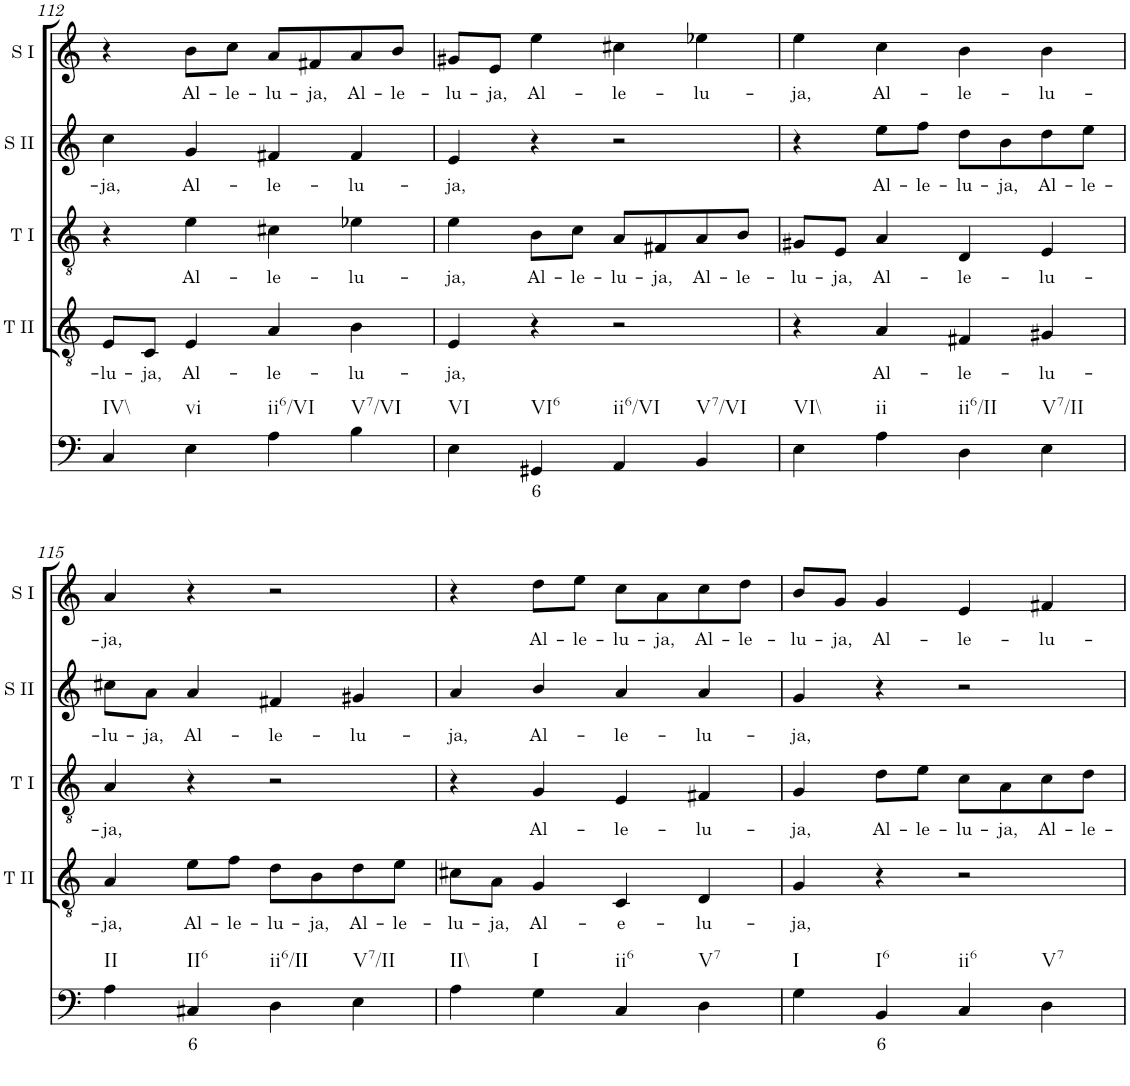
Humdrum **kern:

**kern	**text	**kern	**text	**kern	**text	**kern	**text	**kern	**text
*part5	*part5	*part4	*part4	*part3	*part3	*part2	*part2	*part1	*part1
*staff5	*staff5	*staff4	*staff4	*staff3	*staff3	*staff2	*staff2	*staff1	*staff1
*I"Continuo	*	*I"Tenor II	*	*I"Tenor I	*	*I"Soprano II	*	*I"Soprano I	*
*	*	*I'T II	*	*I'T I	*	*I'S II	*	*I'S I	*
!!LO:PB:g=z
*clefG2	*	*clefG2	*	*clefF4	*	*clefG2	*	*clefG2	*
*k[]	*	*k[]	*	*k[]	*	*k[]	*	*k[]	*
*	*	*	*	*M4/4	*	*M4/4	*	*M4/4	*
=112	=112	=112	=112	=112	=112	=112	=112	=112	=112
!LO:TX:b:t=IV\\	!	!	!	!	!	!	!	!	!
!	!	!	!LO:LY:b	!	!	!	!LO:LY:b	!	!
4C/	.	8E/L	lu-	4r	.	4cc\	ja,	4r	.
!	!	!	!LO:LY:b	!	!	!	!	!	!
.	.	8C/J	ja,	.	.	.	.	.	.
!LO:TX:b:t=vi	!	!	!	!	!	!	!	!	!
!	!	!	!LO:LY:b	!	!LO:LY:b	!	!LO:LY:b	!	!LO:LY:b
4E\	.	4E/	Al-	4e\	Al-	4g/	Al-	8b\L	Al-
!	!	!	!	!	!	!	!	!	!LO:LY:b
.	.	.	.	.	.	.	.	8cc\J	le-
!LO:TX:b:t=ii6/VI	!	!	!	!	!	!	!	!	!
!	!	!	!LO:LY:b	!	!LO:LY:b	!	!LO:LY:b	!	!LO:LY:b
4A\	.	4A/	le-	4c#X\	le-	4f#X/	le-	8a/L	lu-
!	!	!	!	!	!	!	!	!	!LO:LY:b
.	.	.	.	.	.	.	.	8f#X/	ja,
!LO:TX:b:t=V7/VI	!	!	!	!	!	!	!	!	!
!	!	!	!LO:LY:b	!	!LO:LY:b	!	!LO:LY:b	!	!LO:LY:b
4B\	.	4B\	lu-	4e-X\	lu-	4f#/	lu-	8a/	Al-
!	!	!	!	!	!	!	!	!	!LO:LY:b
.	.	.	.	.	.	.	.	8b/J	le-
=113	=113	=113	=113	=113	=113	=113	=113	=113	=113
!LO:TX:b:t=VI	!	!	!	!	!	!	!	!	!
!	!	!	!LO:LY:b	!	!LO:LY:b	!	!LO:LY:b	!	!LO:LY:b
4E\	.	4E/	ja,	4e\	ja,	4e/	ja,	8g#X/L	lu-
!	!	!	!	!	!	!	!	!	!LO:LY:b
.	.	.	.	.	.	.	.	8e/J	ja,
!LO:TX:b:t=VI6	!	!	!	!	!	!	!	!	!
!	!LO:LY:b	!	!	!	!LO:LY:b	!	!	!	!LO:LY:b
4GG#X/	6	4r	.	8B\L	Al-	4r	.	4ee\	Al-
!	!	!	!	!	!LO:LY:b	!	!	!	!
.	.	.	.	8c\J	le-	.	.	.	.
!LO:TX:b:t=ii6/VI	!	!	!	!	!	!	!	!	!
!	!	!	!	!	!LO:LY:b	!	!	!	!LO:LY:b
4AA/	.	2r	.	8A/L	lu-	2r	.	4cc#X\	le-
!	!	!	!	!	!LO:LY:b	!	!	!	!
.	.	.	.	8F#X/	ja,	.	.	.	.
!LO:TX:b:t=V7/VI	!	!	!	!	!	!	!	!	!
!	!	!	!	!	!LO:LY:b	!	!	!	!LO:LY:b
4BB/	.	.	.	8A/	Al-	.	.	4ee-X\	lu-
!	!	!	!	!	!LO:LY:b	!	!	!	!
.	.	.	.	8B/J	le-	.	.	.	.
=114	=114	=114	=114	=114	=114	=114	=114	=114	=114
!LO:TX:b:t=VI\\	!	!	!	!	!	!	!	!	!
!	!	!	!	!	!LO:LY:b	!	!	!	!LO:LY:b
4E\	.	4r	.	8G#X/L	lu-	4r	.	4ee\	ja,
!	!	!	!	!	!LO:LY:b	!	!	!	!
.	.	.	.	8E/J	ja,	.	.	.	.
!LO:TX:b:t=ii	!	!	!	!	!	!	!	!	!
!	!	!	!LO:LY:b	!	!LO:LY:b	!	!LO:LY:b	!	!LO:LY:b
4A\	.	4A/	Al-	4A/	Al-	8ee\L	Al-	4cc\	Al-
!	!	!	!	!	!	!	!LO:LY:b	!	!
.	.	.	.	.	.	8ff\J	le-	.	.
!LO:TX:b:t=ii6/II	!	!	!	!	!	!	!	!	!
!	!	!	!LO:LY:b	!	!LO:LY:b	!	!LO:LY:b	!	!LO:LY:b
4D\	.	4F#X/	le-	4D/	le-	8dd\L	lu-	4b\	le-
!	!	!	!	!	!	!	!LO:LY:b	!	!
.	.	.	.	.	.	8b\	ja,	.	.
!LO:TX:b:t=V7/II	!	!	!	!	!	!	!	!	!
!	!	!	!LO:LY:b	!	!LO:LY:b	!	!LO:LY:b	!	!LO:LY:b
4E\	.	4G#X/	lu-	4E/	lu-	8dd\	Al-	4b\	lu-
!	!	!	!	!	!	!	!LO:LY:b	!	!
.	.	.	.	.	.	8ee\J	le-	.	.
!!LO:LB:g=z
=115	=115	=115	=115	=115	=115	=115	=115	=115	=115
!LO:TX:b:t=II	!	!	!	!	!	!	!	!	!
!	!	!	!LO:LY:b	!	!LO:LY:b	!	!LO:LY:b	!	!LO:LY:b
4A\	.	4A/	ja,	4A/	ja,	8cc#X\L	lu-	4a/	ja,
!	!	!	!	!	!	!	!LO:LY:b	!	!
.	.	.	.	.	.	8a\J	ja,	.	.
!LO:TX:b:t=II6	!	!	!	!	!	!	!	!	!
!	!LO:LY:b	!	!LO:LY:b	!	!	!	!LO:LY:b	!	!
4C#X/	6	8e\L	Al-	4r	.	4a/	Al-	4r	.
!	!	!	!LO:LY:b	!	!	!	!	!	!
.	.	8f\J	le-	.	.	.	.	.	.
!LO:TX:b:t=ii6/II	!	!	!	!	!	!	!	!	!
!	!	!	!LO:LY:b	!	!	!	!LO:LY:b	!	!
4D\	.	8d\L	lu-	2r	.	4f#X/	le-	2r	.
!	!	!	!LO:LY:b	!	!	!	!	!	!
.	.	8B\	ja,	.	.	.	.	.	.
!LO:TX:b:t=V7/II	!	!	!	!	!	!	!	!	!
!	!	!	!LO:LY:b	!	!	!	!LO:LY:b	!	!
4E\	.	8d\	Al-	.	.	4g#X/	lu-	.	.
!	!	!	!LO:LY:b	!	!	!	!	!	!
.	.	8e\J	le-	.	.	.	.	.	.
=116	=116	=116	=116	=116	=116	=116	=116	=116	=116
!LO:TX:b:t=II\\	!	!	!	!	!	!	!	!	!
!	!	!	!LO:LY:b	!	!	!	!LO:LY:b	!	!
4A\	.	8c#X\L	lu-	4r	.	4a/	ja,	4r	.
!	!	!	!LO:LY:b	!	!	!	!	!	!
.	.	8A\J	ja,	.	.	.	.	.	.
!LO:TX:b:t=I	!	!	!	!	!	!	!	!	!
!	!	!	!LO:LY:b	!	!LO:LY:b	!	!LO:LY:b	!	!LO:LY:b
4G\	.	4G/	Al-	4G/	Al-	4b/	Al-	8dd\L	Al-
!	!	!	!	!	!	!	!	!	!LO:LY:b
.	.	.	.	.	.	.	.	8ee\J	le-
!LO:TX:b:t=ii6	!	!	!	!	!	!	!	!	!
!	!	!	!LO:LY:b	!	!LO:LY:b	!	!LO:LY:b	!	!LO:LY:b
4C/	.	4C/	e-	4E/	le-	4a/	le-	8cc\L	lu-
!	!	!	!	!	!	!	!	!	!LO:LY:b
.	.	.	.	.	.	.	.	8a\	ja,
!LO:TX:b:t=V7	!	!	!	!	!	!	!	!	!
!	!	!	!LO:LY:b	!	!LO:LY:b	!	!LO:LY:b	!	!LO:LY:b
4D\	.	4D/	lu-	4F#X/	lu-	4a/	lu-	8cc\	Al-
!	!	!	!	!	!	!	!	!	!LO:LY:b
.	.	.	.	.	.	.	.	8dd\J	le-
=117	=117	=117	=117	=117	=117	=117	=117	=117	=117
!LO:TX:b:t=I	!	!	!	!	!	!	!	!	!
!	!	!	!LO:LY:b	!	!LO:LY:b	!	!LO:LY:b	!	!LO:LY:b
4G\	.	4G/	ja,	4G/	ja,	4g/	ja,	8b/L	lu-
!	!	!	!	!	!	!	!	!	!LO:LY:b
.	.	.	.	.	.	.	.	8g/J	ja,
!LO:TX:b:t=I6	!	!	!	!	!	!	!	!	!
!	!LO:LY:b	!	!	!	!LO:LY:b	!	!	!	!LO:LY:b
4BB/	6	4r	.	8d\L	Al-	4r	.	4g/	Al-
!	!	!	!	!	!LO:LY:b	!	!	!	!
.	.	.	.	8e\J	le-	.	.	.	.
!LO:TX:b:t=ii6	!	!	!	!	!	!	!	!	!
!	!	!	!	!	!LO:LY:b	!	!	!	!LO:LY:b
4C/	.	2r	.	8c\L	lu-	2r	.	4e/	le-
!	!	!	!	!	!LO:LY:b	!	!	!	!
.	.	.	.	8A\	ja,	.	.	.	.
!LO:TX:b:t=V7	!	!	!	!	!	!	!	!	!
!	!	!	!	!	!LO:LY:b	!	!	!	!LO:LY:b
4D\	.	.	.	8c\	Al-	.	.	4f#X/	lu-
!	!	!	!	!	!LO:LY:b	!	!	!	!
.	.	.	.	8d\J	le-	.	.	.	.
=	=	=	=	=	=	=	=	=	=
*-	*-	*-	*-	*-	*-	*-	*-	*-	*-
